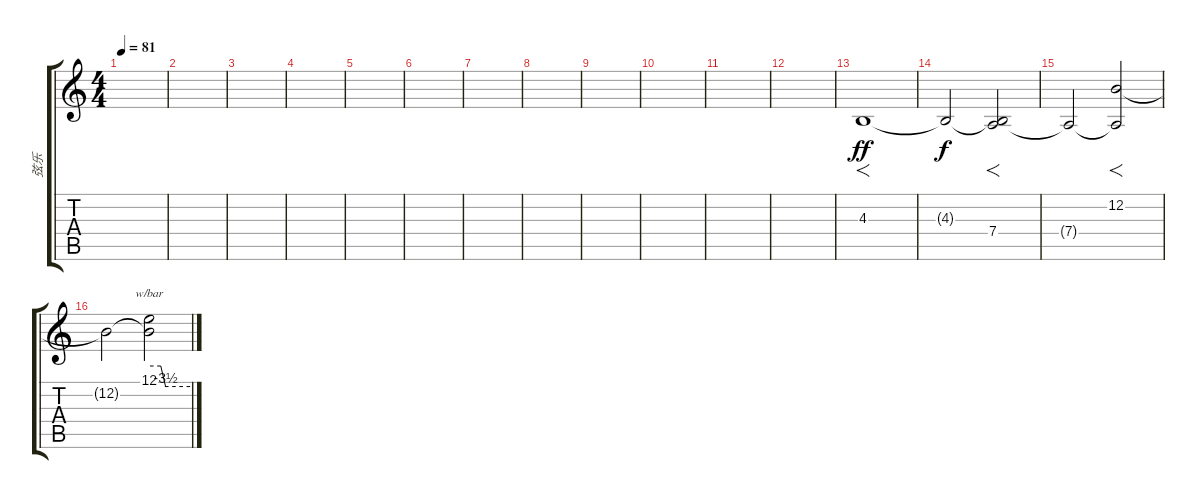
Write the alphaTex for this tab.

\track ("弦乐" "弦乐") {instrument synthstrings2}
\staff {score tabs}
\tuning (E4 B3 G3 D3 A2 E2) {hide}
\ts (4 4)
\tempo 81
\clef g2
\ks c
|
|
|
|
|
|
|
|
|
|
|
|
4.3.1{f dy ff volume 16} |
4.3{t}.2{dy f} (4.3{t} 7.4).2{f} |
7.4{t}.2 (12.2 7.4{t}).2{f} |
12.2{t}.2 (12.1 12.2{t}).2{tbe (custom default 0 0 17 0 24 -14 60 -14)}
